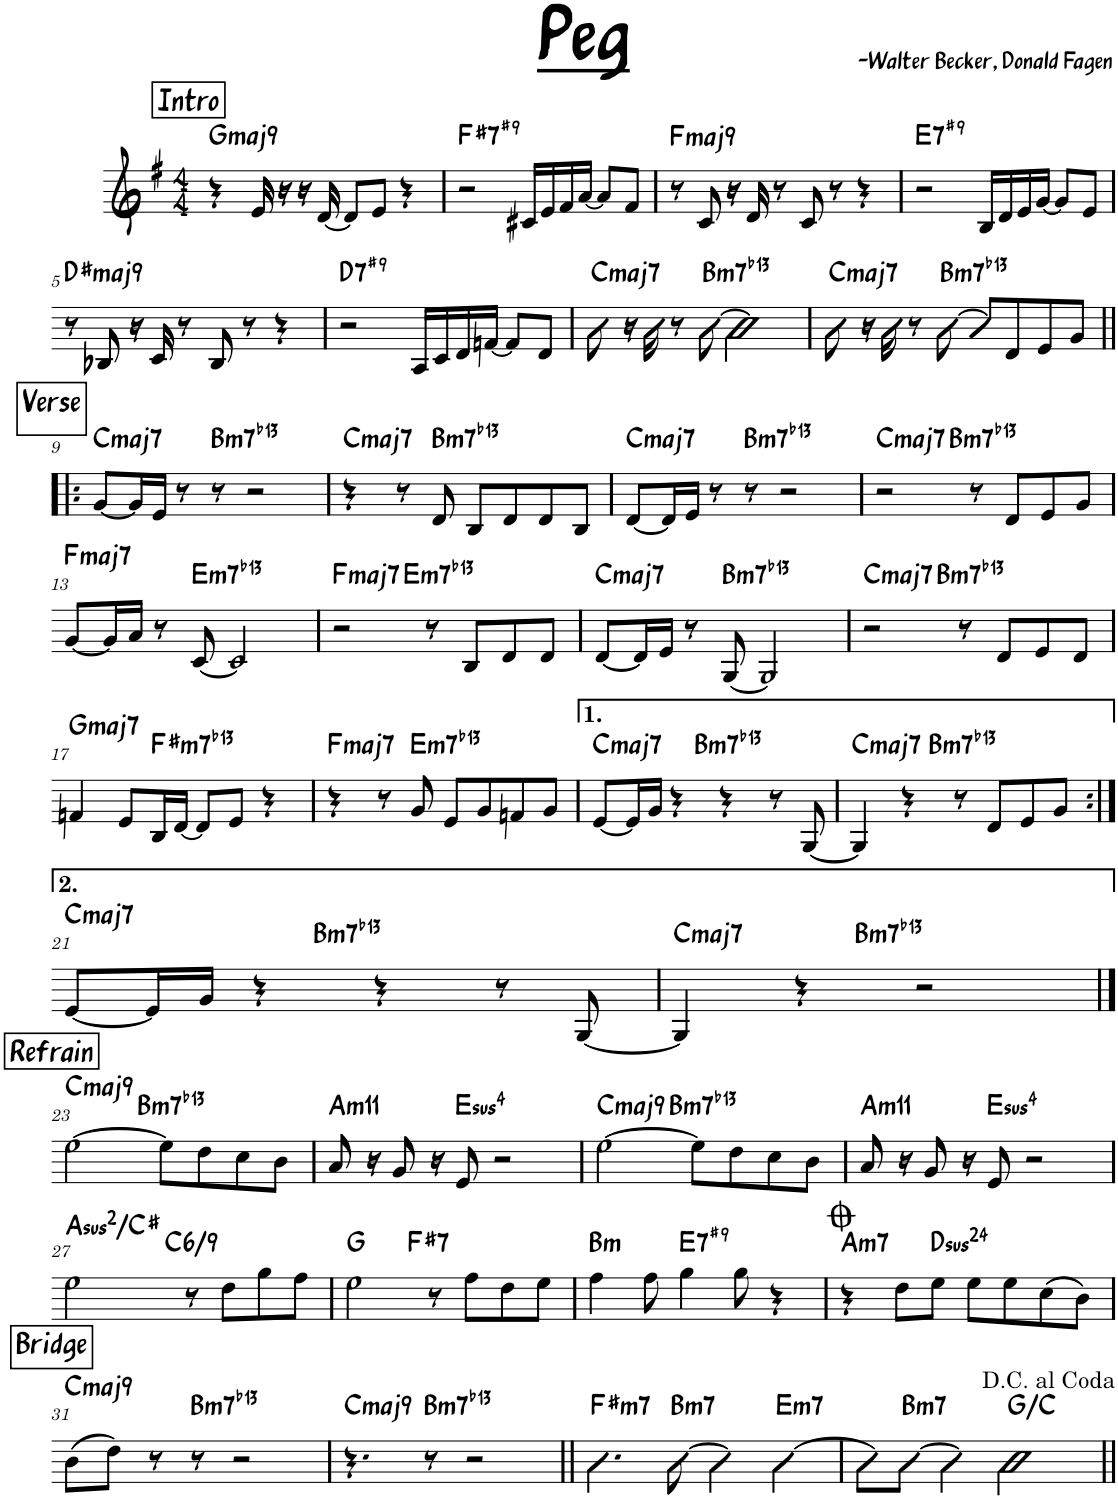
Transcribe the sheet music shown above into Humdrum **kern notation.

**kern	**harte
*part1	*part1
*staff1	*
*I"Klavier	*
*clefG2	*
*k[f#]	*
*M4/4	*
!!LO:REH:place=s1:a:B:cj:fs=14:t=Intro
=1	=1
!	!LO:H:kt=maj9
4r	G:maj9
16e/	.
16r	.
16r	.
[16d/	.
8d/L]	.
8e/J	.
4r	.
=2	=2
!	!LO:H:kt=7
2r	F#:7(#9)
16c#X/LL	.
16e/	.
16f#/	.
[16a/JJ	.
8a/L]	.
8f#/J	.
=3	=3
!	!LO:H:kt=maj9
8r	F:maj9
8c/	.
16r	.
16d/	.
8r	.
8c/	.
8r	.
4r	.
=4	=4
!	!LO:H:kt=7
2r	E:7(#9)
16B/LL	.
16d/	.
16e/	.
[16g/JJ	.
8g/L]	.
8e/J	.
!!LO:LB:g=z
=5	=5
!	!LO:H:kt=maj9
8r	D#:maj9
8B-X/	.
16r	.
16c/	.
8r	.
8B-/	.
8r	.
4r	.
=6	=6
!	!LO:H:kt=7
2r	D:7(#9)
16A/LL	.
16c/	.
16d/	.
[16fn/JJ	.
8f/L]	.
8d/J	.
=7	=7
!	!LO:H:kt=maj7
8b\	C:maj7
16r	.
16b\	.
8r	.
!	!LO:H:kt=m7
[8b\	B:min7(b13)
2b\]	.
=8	=8
!	!LO:H:kt=maj7
8b\	C:maj7
16r	.
16b\	.
8r	.
!	!LO:H:kt=m7
[8b\	B:min7(b13)
8b/L]	.
8d/	.
8e/	.
8g/J	.
!!LO:LB:g=z
!!LO:REH:place=s1:a:t=
!!LO:REH:place=s1:a:B:cj:fs=14:t=Verse
=9!|:	=9!|:
!	!LO:H:kt=maj7
[8g/L	C:maj7
16g/L]	.
16e/JJ	.
8r	.
!	!LO:H:kt=m7
8r	B:min7(b13)
2r	.
=10	=10
!	!LO:H:kt=maj7
4r	C:maj7
8r	.
!	!LO:H:kt=m7
8d/	B:min7(b13)
8B/L	.
8d/	.
8d/	.
8B/J	.
=11	=11
!	!LO:H:kt=maj7
[8d/L	C:maj7
16d/L]	.
16e/JJ	.
8r	.
!	!LO:H:kt=m7
8r	B:min7(b13)
2r	.
=12	=12
!	!LO:H:kt=maj7
*^	*
2r	4.ryy	C:maj7
!	!	!LO:H:kt=m7
.	2ryy	B:min7(b13)
8r	.	.
8d/L	.	.
8e/	.	.
8g/J	8ryy	.
!!LO:LB:g=z	!!
=13	=13	=13
!	!	!LO:H:kt=maj7
*v	*v	*
[8g/L	F:maj7
16g/L]	.
16a/JJ	.
8r	.
!	!LO:H:kt=m7
[8c/	E:min7(b13)
2c/]	.
=14	=14
!	!LO:H:kt=maj7
*^	*
2r	4.ryy	F:maj7
!	!	!LO:H:kt=m7
.	2ryy	E:min7(b13)
8r	.	.
8B/L	.	.
8d/	.	.
8d/J	8ryy	.
=15	=15	=15
!	!	!LO:H:kt=maj7
*v	*v	*
[8d/L	C:maj7
16d/L]	.
16e/JJ	.
8r	.
!	!LO:H:kt=m7
[8G/	B:min7(b13)
2G/]	.
=16	=16
!	!LO:H:kt=maj7
*^	*
2r	4.ryy	C:maj7
!	!	!LO:H:kt=m7
.	2ryy	B:min7(b13)
8r	.	.
8d/L	.	.
8e/	.	.
8d/J	8ryy	.
!!LO:LB:g=z	!!
=17	=17	=17
!	!	!LO:H:kt=maj7
*v	*v	*
4fn/	G:maj7
8e/L	.
!	!LO:H:kt=m7
16B/L	F#:min7(b13)
[16d/JJ	.
8d/L]	.
8e/J	.
4r	.
=18	=18
!	!LO:H:kt=maj7
4r	F:maj7
8r	.
!	!LO:H:kt=m7
8g/	E:min7(b13)
8e/L	.
8g/	.
8fn/	.
8g/J	.
=19	=19
!	!LO:H:kt=maj7
*^	*
[8e/L	4.ryy	C:maj7
16e/L]	.	.
16g/JJ	.	.
4r	.	.
!	!	!LO:H:kt=m7
.	2ryy	B:min7(b13)
4r	.	.
8r	.	.
[8G/	8ryy	.
=20	=20	=20
!	!	!LO:H:kt=maj7
4G/]	4.ryy	C:maj7
4r	.	.
!	!	!LO:H:kt=m7
.	2ryy	B:min7(b13)
8r	.	.
8d/L	.	.
8e/	.	.
8g/J	8ryy	.
!!LO:LB:g=z	!!
=21:|!	=21:|!	=21:|!
!	!	!LO:H:kt=maj7
[8e/L	4.ryy	C:maj7
16e/L]	.	.
16g/JJ	.	.
4r	.	.
!	!	!LO:H:kt=m7
.	2ryy	B:min7(b13)
4r	.	.
8r	.	.
[8G/	8ryy	.
=22	=22	=22
!	!	!LO:H:kt=maj7
4G/]	4.ryy	C:maj7
4r	.	.
!	!	!LO:H:kt=m7
.	2ryy	B:min7(b13)
2r	.	.
.	8ryy	.
!!LO:LB:g=z	!!
!!LO:REH:place=s1:a:B:cj:fs=14:t=Refrain	!!
==23	==23	==23
!	!	!LO:H:kt=maj9
[2ee\	4.ryy	C:maj9
!	!	!LO:H:kt=m7
.	2ryy	B:min7(b13)
8ee\L]	.	.
8dd\	.	.
8cc\	.	.
8b\J	8ryy	.
=24	=24	=24
!	!	!LO:H:kt=m11
*v	*v	*
8a/	A:min9(11)
16r	.
8g/	.
16r	.
!	!LO:H:kt=4
8e/	E:sus4
2r	.
=25	=25
!	!LO:H:kt=maj9
*^	*
[2ee\	4.ryy	C:maj9
!	!	!LO:H:kt=m7
.	2ryy	B:min7(b13)
8ee\L]	.	.
8dd\	.	.
8cc\	.	.
8b\J	8ryy	.
=26	=26	=26
!	!	!LO:H:kt=m11
*v	*v	*
8a/	A:min9(11)
16r	.
8g/	.
16r	.
!	!LO:H:kt=4
8e/	E:sus4
2r	.
!!LO:LB:g=z
=27	=27
!	!LO:H:kt=2
*^	*
2ee\	4.ryy	A:(1,2,5)/3
!	!	!LO:H:kt=/6
.	2ryy	C:maj6(9)
8r	.	.
8dd\L	.	.
8gg\	.	.
8ff#\J	8ryy	.
=28	=28	=28
2ee\	4.ryy	G:maj
!	!	!LO:H:kt=7
.	2ryy	F#:7
8r	.	.
8ff#\L	.	.
8dd\	.	.
8ee\J	8ryy	.
=29	=29	=29
!	!	!LO:H:kt=m
*v	*v	*
4ff#\	B:min
8ff#\	.
!	!LO:H:kt=7
4gg\	E:7(#9)
8gg\	.
4r	.
=30	=30
!	!LO:H:kt=m7
4r	A:min7
8dd\L	.
!	!LO:H:kt=2
8ee\J	D:(1,2,4,5)
8ee\L	.
8ee\	.
(8cc\	.
8b\J)	.
!!LO:LB:g=z
!!LO:REH:place=s1:a:B:cj:fs=14:t=Bridge
=31	=31
!	!LO:H:kt=maj9
(8b\L	C:maj9
8dd\J)	.
8r	.
!	!LO:H:kt=m7
8r	B:min7(b13)
2r	.
=32	=32
!	!LO:H:kt=maj9
4.r	C:maj9
!	!LO:H:kt=m7
8r	B:min7(b13)
2r	.
=33||	=33||
!	!LO:H:kt=m7
4.b\	F#:min7
!	!LO:H:kt=m7
[8b\	B:min7
4b\]	.
!	!LO:H:kt=m7
[4b\	E:min7
=34	=34
8b\L]	.
!	!LO:H:kt=m7
[8b\J	B:min7
4b\]	.
2b\	G:maj/4
=||	=||
*-	*-
